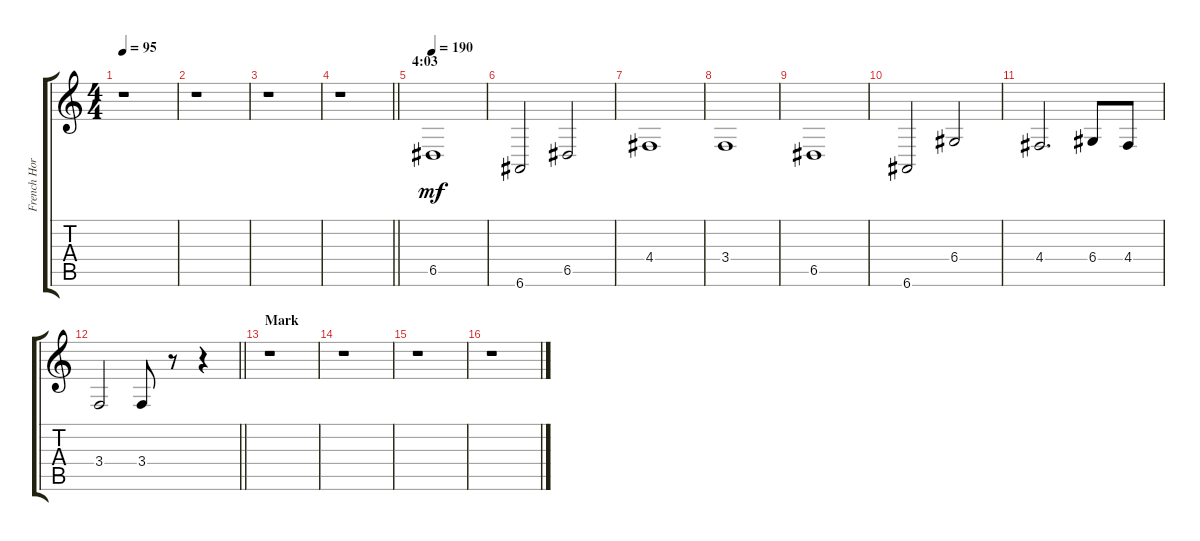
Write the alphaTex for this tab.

\track ("French Horn" "French Hor") {instrument frenchhorn}
\staff {score tabs}
\tuning (E4 B3 G3 D3 A2 E2) {hide}
\ts (4 4)
\tempo 95
\clef g2
\ks c
r.1{dy f} |
r.1 |
r.1 |
\barLineRight lightlight
r.1 |
\section ("" "4:03")
\tempo 190
6.5.1{dy mf} |
6.6.2 6.5.2 |
4.4.1 |
3.4.1 |
6.5.1 |
6.6.2 6.4.2 |
4.4.2{d} 6.4.8 4.4.8 |
\barLineRight lightlight
3.4.2 3.4.8 r.8 r.4 |
\section ("" "Mark")
r.1 |
r.1 |
r.1 |
r.1
